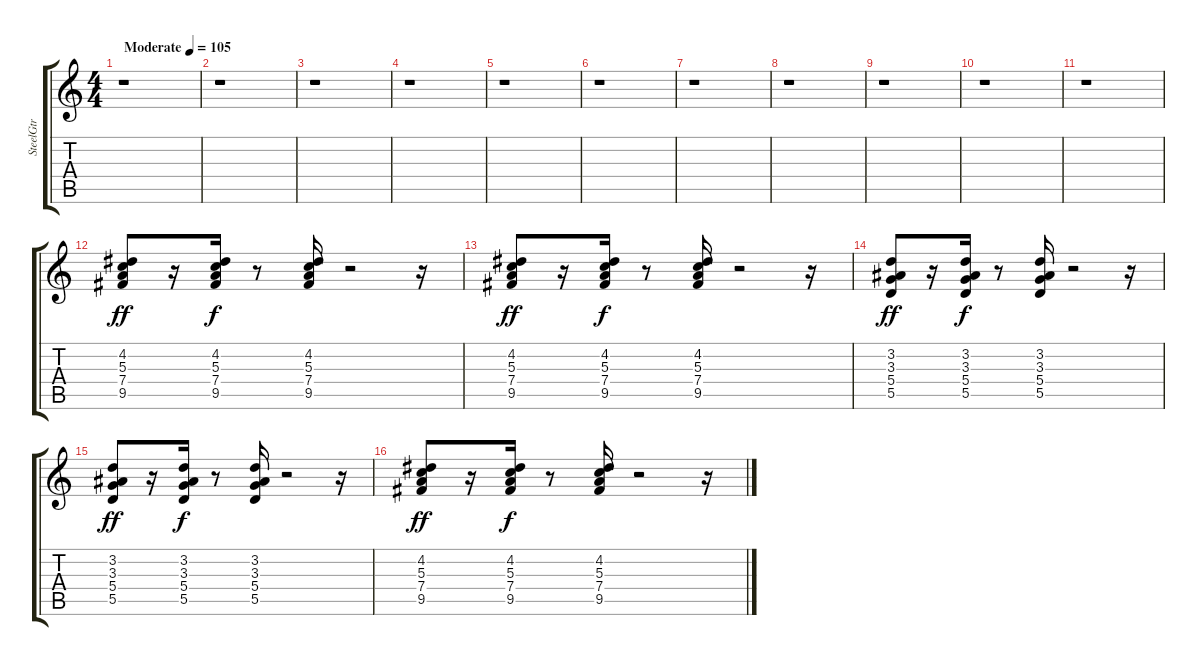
\track ("SteelGtr" "SteelGtr") {instrument acousticguitarsteel}
\staff {score tabs}
\tuning (E4 B3 G3 D3 A2 E2) {hide}
\ts (4 4)
\tempo (105 "Moderate")
\clef g2
\ks c
r.1{dy ff instrument acousticguitarsteel} |
r.1 |
r.1 |
r.1 |
r.1 |
r.1 |
r.1 |
r.1 |
r.1 |
r.1 |
r.1 |
(4.2 5.3 7.4 9.5).8 r.16 (4.2 5.3 7.4 9.5).16{dy f} r.8 (4.2 5.3 7.4 9.5).16 r.2 r.16 |
(4.2 5.3 7.4 9.5).8{dy ff} r.16 (4.2 5.3 7.4 9.5).16{dy f} r.8 (4.2 5.3 7.4 9.5).16 r.2 r.16 |
(3.2 3.3 5.4 5.5).8{dy ff} r.16 (3.2 3.3 5.4 5.5).16{dy f} r.8 (3.2 3.3 5.4 5.5).16 r.2 r.16 |
(3.2 3.3 5.4 5.5).8{dy ff} r.16 (3.2 3.3 5.4 5.5).16{dy f} r.8 (3.2 3.3 5.4 5.5).16 r.2 r.16 |
(4.2 5.3 7.4 9.5).8{dy ff} r.16 (4.2 5.3 7.4 9.5).16{dy f} r.8 (4.2 5.3 7.4 9.5).16 r.2 r.16
